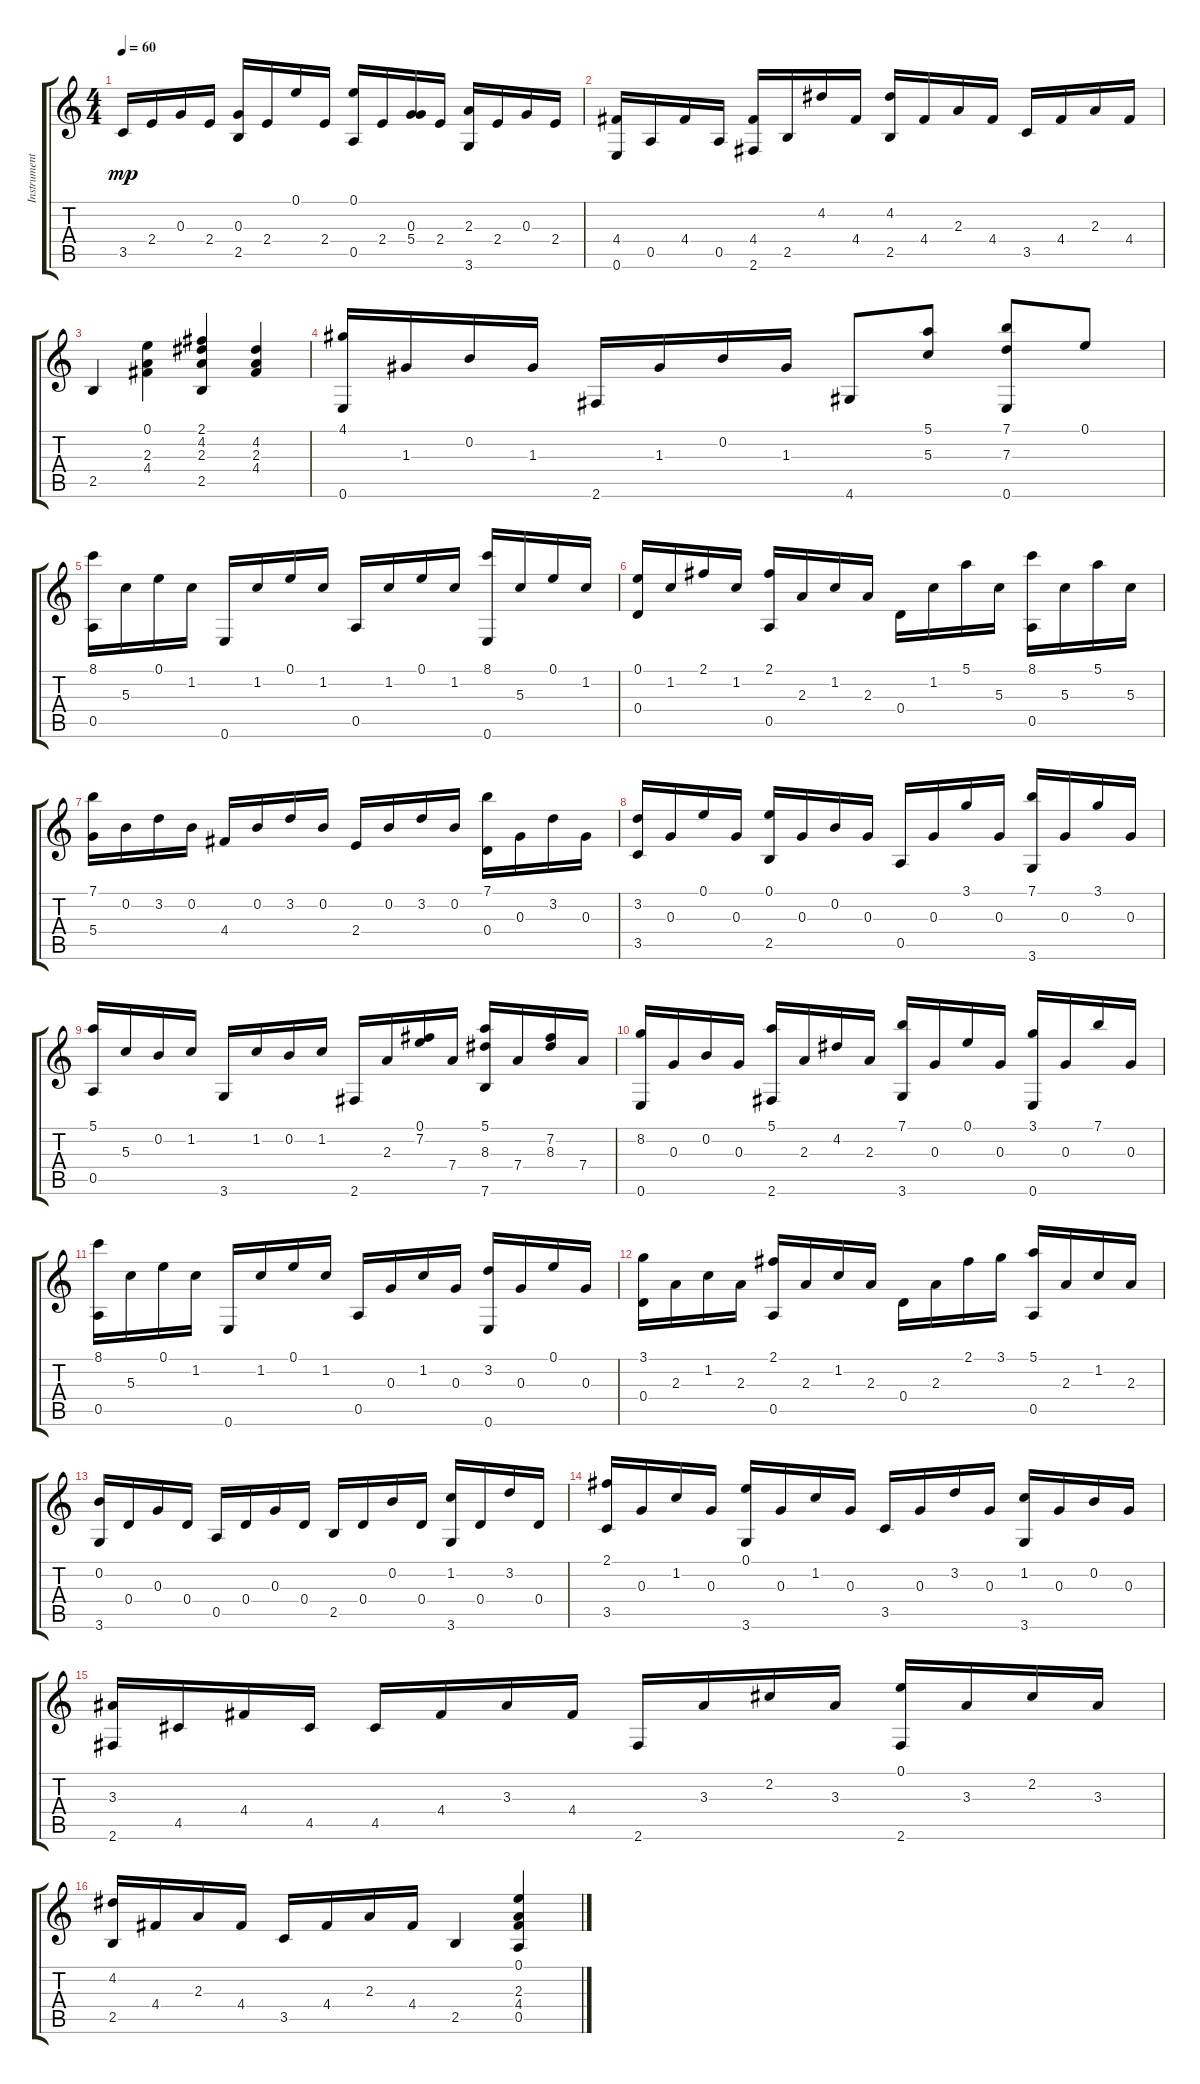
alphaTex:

\track ("Instrument25" "Instrument") {instrument acousticguitarnylon}
\staff {score tabs}
\tuning (E4 B3 G3 D3 A2 E2) {hide}
\ts (4 4)
\tempo 60
\clef g2
\ks c
3.5.16{dy mp} 2.4.16 0.3.16 2.4.16 (0.3 2.5).16 2.4.16 0.1.16 2.4.16 (0.1 0.5).16 2.4.16 (0.3 5.4).16 2.4.16 (2.3 3.6).16 2.4.16 0.3.16 2.4.16 |
(4.4 0.6).16 0.5.16 4.4.16 0.5.16 (4.4 2.6).16 2.5.16 4.2.16 4.4.16 (4.2 2.5).16 4.4.16 2.3.16 4.4.16 3.5.16 4.4.16 2.3.16 4.4.16 |
2.5.4 (0.1 2.3 4.4).4 (2.1 4.2 2.3 2.5).4 (4.2 2.3 4.4).4 |
(4.1 0.6).16 1.3.16 0.2.16 1.3.16 2.6.16 1.3.16 0.2.16 1.3.16 4.6.8 (5.1 5.3).8 (7.1 7.3 0.6).8 0.1.8 |
(8.1 0.5).16 5.3.16 0.1.16 1.2.16 0.6.16 1.2.16 0.1.16 1.2.16 0.5.16 1.2.16 0.1.16 1.2.16 (8.1 0.6).16 5.3.16 0.1.16 1.2.16 |
(0.1 0.4).16 1.2.16 2.1.16 1.2.16 (2.1 0.5).16 2.3.16 1.2.16 2.3.16 0.4.16 1.2.16 5.1.16 5.3.16 (8.1 0.5).16 5.3.16 5.1.16 5.3.16 |
(7.1 5.4).16 0.2.16 3.2.16 0.2.16 4.4.16 0.2.16 3.2.16 0.2.16 2.4.16 0.2.16 3.2.16 0.2.16 (7.1 0.4).16 0.3.16 3.2.16 0.3.16 |
(3.2 3.5).16 0.3.16 0.1.16 0.3.16 (0.1 2.5).16 0.3.16 0.2.16 0.3.16 0.5.16 0.3.16 3.1.16 0.3.16 (7.1 3.6).16 0.3.16 3.1.16 0.3.16 |
(5.1 0.5).16 5.3.16 0.2.16 1.2.16 3.6.16 1.2.16 0.2.16 1.2.16 2.6.16 2.3.16 (0.1 7.2).16 7.4.16 (5.1 8.3 7.6).16 7.4.16 (7.2 8.3).16 7.4.16 |
(8.2 0.6).16 0.3.16 0.2.16 0.3.16 (5.1 2.6).16 2.3.16 4.2.16 2.3.16 (7.1 3.6).16 0.3.16 0.1.16 0.3.16 (3.1 0.6).16 0.3.16 7.1.16 0.3.16 |
(8.1 0.5).16 5.3.16 0.1.16 1.2.16 0.6.16 1.2.16 0.1.16 1.2.16 0.5.16 0.3.16 1.2.16 0.3.16 (3.2 0.6).16 0.3.16 0.1.16 0.3.16 |
(3.1 0.4).16 2.3.16 1.2.16 2.3.16 (2.1 0.5).16 2.3.16 1.2.16 2.3.16 0.4.16 2.3.16 2.1.16 3.1.16 (5.1 0.5).16 2.3.16 1.2.16 2.3.16 |
(0.2 3.6).16 0.4.16 0.3.16 0.4.16 0.5.16 0.4.16 0.3.16 0.4.16 2.5.16 0.4.16 0.2.16 0.4.16 (1.2 3.6).16 0.4.16 3.2.16 0.4.16 |
(2.1 3.5).16 0.3.16 1.2.16 0.3.16 (0.1 3.6).16 0.3.16 1.2.16 0.3.16 3.5.16 0.3.16 3.2.16 0.3.16 (1.2 3.6).16 0.3.16 0.2.16 0.3.16 |
(3.3 2.6).16 4.5.16 4.4.16 4.5.16 4.5.16 4.4.16 3.3.16 4.4.16 2.6.16 3.3.16 2.2.16 3.3.16 (0.1 2.6).16 3.3.16 2.2.16 3.3.16 |
(4.2 2.5).16 4.4.16 2.3.16 4.4.16 3.5.16 4.4.16 2.3.16 4.4.16 2.5.4 (0.1 2.3 4.4 0.5).4
